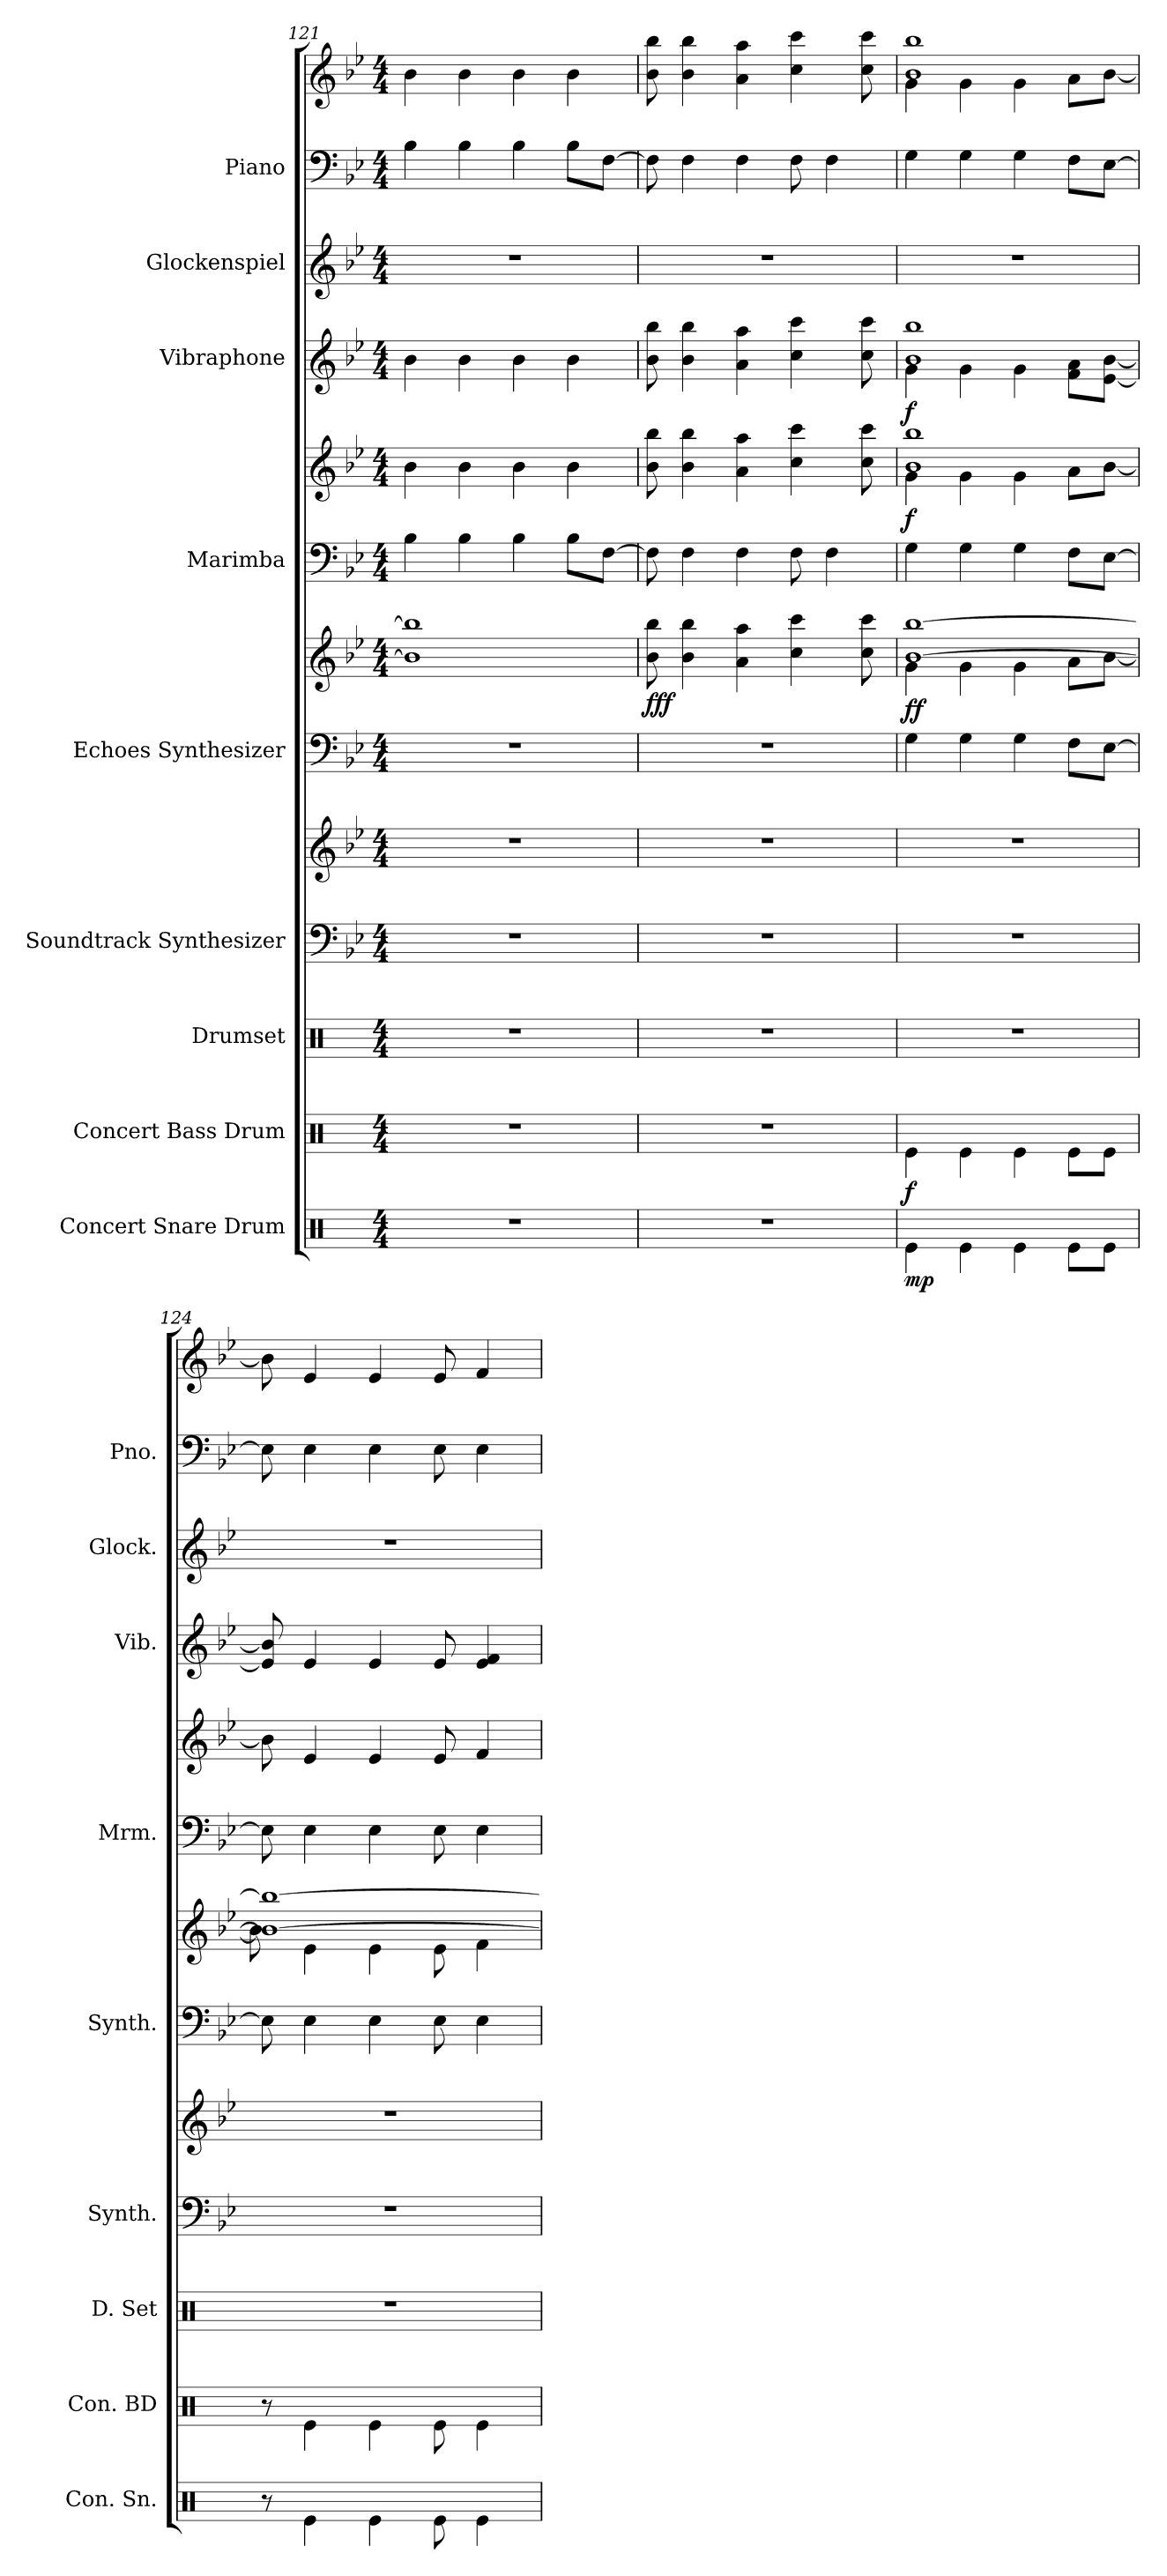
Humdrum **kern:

**kern	**dynam	**kern	**dynam	**kern	**kern	**kern	**kern	**kern	**dynam	**kern	**kern	**dynam	**kern	**dynam	**kern	**kern	**kern
*part9	*part9	*part8	*part8	*part7	*part6	*part6	*part5	*part5	*part5	*part4	*part4	*part4	*part3	*part3	*part2	*part1	*part1
*staff13	*staff13	*staff12	*staff12	*staff11	*staff10	*staff9	*staff8	*staff7	*staff7/8	*staff6	*staff5	*staff5/6	*staff4	*staff4	*staff3	*staff2	*staff1
*I"Concert Snare Drum	*	*I"Concert Bass Drum	*	*I"Drumset	*I"Soundtrack Synthesizer	*	*I"Echoes Synthesizer	*	*	*I"Marimba	*	*	*I"Vibraphone	*	*I"Glockenspiel	*I"Piano	*
*I'Con. Sn.	*	*I'Con. BD	*	*I'D. Set	*I'Synth.	*	*I'Synth.	*	*	*I'Mrm.	*	*	*I'Vib.	*	*I'Glock.	*I'Pno.	*
*clefX	*	*clefX	*	*clefX	*clefF4	*clefG2	*clefF4	*clefG2	*	*clefF4	*clefG2	*	*clefG2	*	*clefG2	*clefF4	*clefG2
*	*	*	*	*	*	*	*	*	*	*	*	*	*	*	*ITrd-14c-24	*	*
*k[]	*	*k[]	*	*k[]	*k[b-e-]	*k[b-e-]	*k[b-e-]	*k[b-e-]	*	*k[b-e-]	*k[b-e-]	*	*k[b-e-]	*	*k[b-e-]	*k[b-e-]	*k[b-e-]
*M4/4	*	*M4/4	*	*M4/4	*M4/4	*M4/4	*M4/4	*M4/4	*	*M4/4	*M4/4	*	*M4/4	*	*M4/4	*M4/4	*M4/4
=121	=121	=121	=121	=121	=121	=121	=121	=121	=121	=121	=121	=121	=121	=121	=121	=121	=121
1r	.	1r	.	1r	1r	1r	1r	1b-] 1bb-]	.	4B-\	4b-\	.	4b-\	.	1r	4B-\	4b-\
.	.	.	.	.	.	.	.	.	.	4B-\	4b-\	.	4b-\	.	.	4B-\	4b-\
.	.	.	.	.	.	.	.	.	.	4B-\	4b-\	.	4b-\	.	.	4B-\	4b-\
.	.	.	.	.	.	.	.	.	.	8B-\L	4b-\	.	4b-\	.	.	8B-\L	4b-\
.	.	.	.	.	.	.	.	.	.	[8F\J	.	.	.	.	.	[8F\J	.
=122	=122	=122	=122	=122	=122	=122	=122	=122	=122	=122	=122	=122	=122	=122	=122	=122	=122
!	!	!	!	!	!	!	!	!	!LO:DY:b	!	!	!	!	!	!	!	!
1r	.	1r	.	1r	1r	1r	1r	8b-\ 8bb-\	fff	8F\]	8b-\ 8bb-\	.	8b-\ 8bb-\	.	1r	8F\]	8b-\ 8bb-\
.	.	.	.	.	.	.	.	4b-\ 4bb-\	.	4F\	4b-\ 4bb-\	.	4b-\ 4bb-\	.	.	4F\	4b-\ 4bb-\
.	.	.	.	.	.	.	.	4a\ 4aa\	.	4F\	4a\ 4aa\	.	4a\ 4aa\	.	.	4F\	4a\ 4aa\
.	.	.	.	.	.	.	.	4cc\ 4ccc\	.	8F\	4cc\ 4ccc\	.	4cc\ 4ccc\	.	.	8F\	4cc\ 4ccc\
.	.	.	.	.	.	.	.	.	.	4F\	.	.	.	.	.	4F\	.
.	.	.	.	.	.	.	.	8cc\ 8ccc\	.	.	8cc\ 8ccc\	.	8cc\ 8ccc\	.	.	.	8cc\ 8ccc\
=123	=123	=123	=123	=123	=123	=123	=123	=123	=123	=123	=123	=123	=123	=123	=123	=123	=123
*	*	*	*	*	*	*	*	*^	*	*	*^	*	*^	*	*	*	*^
!	!LO:DY:b	!	!LO:DY:b	!	!	!	!	!	!	!LO:DY:b	!	!	!	!LO:DY:b	!	!	!LO:DY:b	!	!	!	!
4Re\	mp	4Re\	f	1r	1r	1r	4G\	[1b- [1bb-	4g\	ff	4G\	1b- 1bb-	4g\	f	1b- 1bb-	4g\	f	1r	4G\	1b- 1bb-	4g\
4Re\	.	4Re\	.	.	.	.	4G\	.	4g\	.	4G\	.	4g\	.	.	4g\	.	.	4G\	.	4g\
4Re\	.	4Re\	.	.	.	.	4G\	.	4g\	.	4G\	.	4g\	.	.	4g\	.	.	4G\	.	4g\
8Re\L	.	8Re\L	.	.	.	.	8F\L	.	8a\L	.	8F\L	.	8a\L	.	.	8f\ 8a\L	.	.	8F\L	.	8a\L
8Re\J	.	8Re\J	.	.	.	.	[8E-\J	.	[8b-\J	.	[8E-\J	.	[8b-\J	.	.	[8e-\ [8b-\J	.	.	[8E-\J	.	[8b-\J
*	*	*	*	*	*	*	*	*	*	*	*	*v	*v	*	*	*	*	*	*	*v	*v
*	*	*	*	*	*	*	*	*	*	*	*	*	*	*v	*v	*	*	*	*
=124	=124	=124	=124	=124	=124	=124	=124	=124	=124	=124	=124	=124	=124	=124	=124	=124	=124	=124
8r	.	8r	.	1r	1r	1r	8E-\]	1b-_ 1bb-_	8b-\]	.	8E-\]	8b-\]	.	8e-/] 8b-/]	.	1r	8E-\]	8b-\]
4Re\	.	4Re\	.	.	.	.	4E-\	.	4e-\	.	4E-\	4e-/	.	4e-/	.	.	4E-\	4e-/
4Re\	.	4Re\	.	.	.	.	4E-\	.	4e-\	.	4E-\	4e-/	.	4e-/	.	.	4E-\	4e-/
8Re\	.	8Re\	.	.	.	.	8E-\	.	8e-\	.	8E-\	8e-/	.	8e-/	.	.	8E-\	8e-/
4Re\	.	4Re\	.	.	.	.	4E-\	.	4f\	.	4E-\	4f/	.	4e-/ 4f/	.	.	4E-\	4f/
*	*	*	*	*	*	*	*	*v	*v	*	*	*	*	*	*	*	*	*
=	=	=	=	=	=	=	=	=	=	=	=	=	=	=	=	=	=
*-	*-	*-	*-	*-	*-	*-	*-	*-	*-	*-	*-	*-	*-	*-	*-	*-	*-
